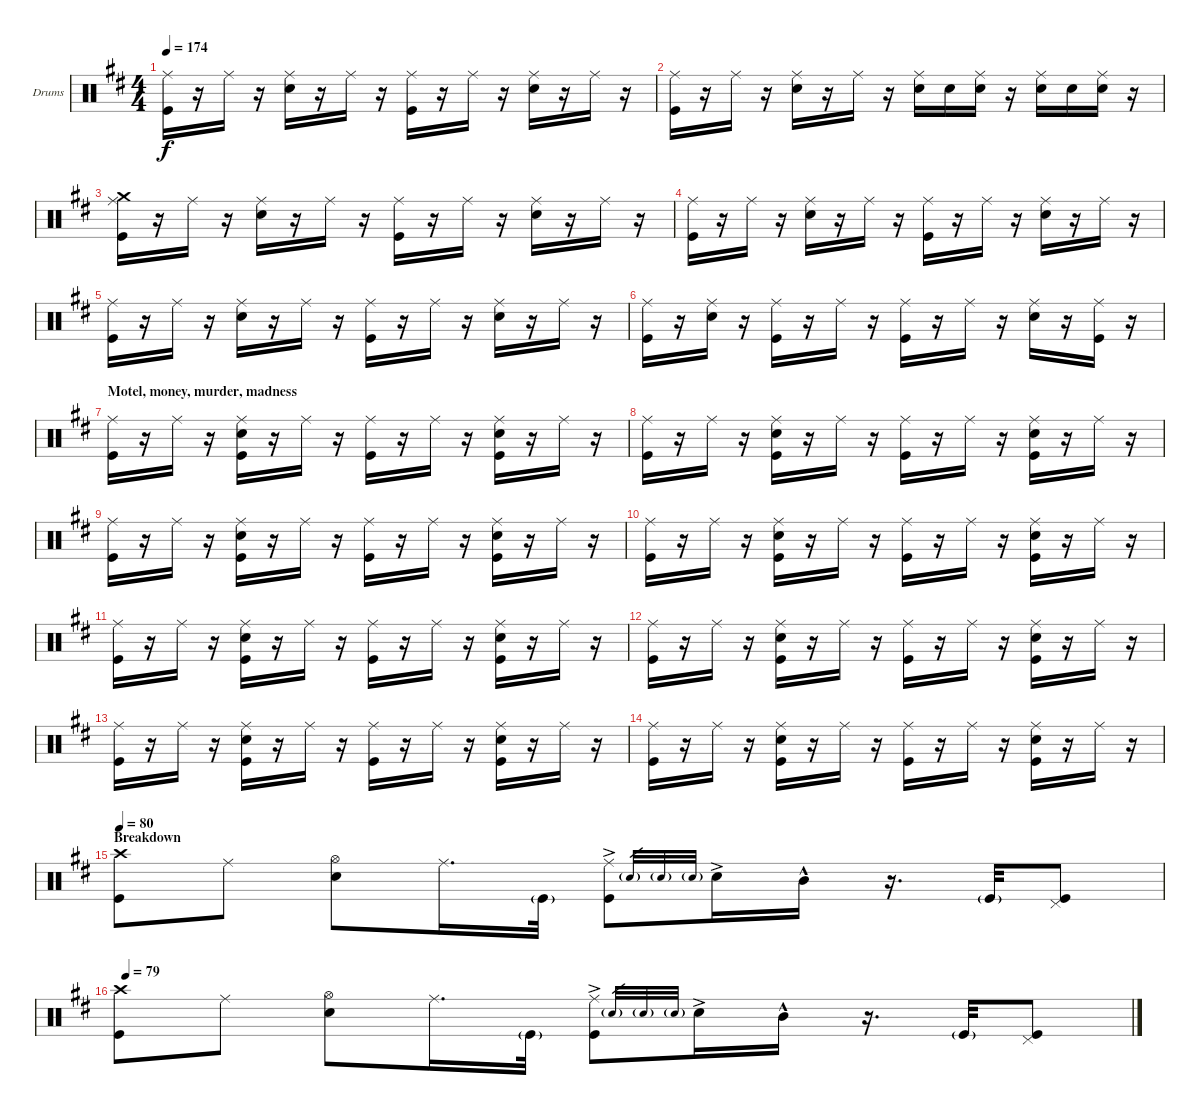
\bracketExtendMode groupsimilarinstruments
\firstSystemTrackNameOrientation horizontal
\otherSystemsTrackNameOrientation horizontal
\track ("Drumkit" "Drums") {instrument percussion}
\staff {score}
\articulation defaults
\ts (4 4)
\tempo 174
\clef neutral
\scale
0.333333
\ks d
("Kick (hit)" "Ride (middle)").16{dy f} r.16 "Ride (middle)".16 r.16 ("Snare (hit) 2" "Ride (middle)").16 r.16 "Ride (middle)".16 r.16 ("Kick (hit)" "Ride (middle)").16 r.16 "Ride (middle)".16 r.16 ("Snare (hit) 2" "Ride (middle)").16 r.16 "Ride (middle)".16 r.16 |
\scale
0.333333 ("Kick (hit)" "Ride (middle)").16 r.16 "Ride (middle)".16 r.16 ("Snare (hit) 2" "Ride (middle)").16 r.16 "Ride (middle)".16 r.16 ("Snare (hit) 2" "Ride (middle)").16 "Snare (hit) 2".16 ("Snare (hit) 2" "Ride (middle)").16 r.16 ("Snare (hit) 2" "Ride (middle)").16 "Snare (hit) 2".16 ("Snare (hit) 2" "Ride (middle)").16 r.16 |
\scale
0.333333 ("Ride (middle)" "Crash medium (hit)" "Kick (hit)").16 r.16 "Ride (middle)".16 r.16 ("Ride (middle)" "Snare (hit) 2").16 r.16 "Ride (middle)".16 r.16 ("Ride (middle)" "Kick (hit)").16 r.16 "Ride (middle)".16 r.16 ("Ride (middle)" "Snare (hit) 2").16 r.16 "Ride (middle)".16 r.16 |
\scale
0.333333 ("Ride (middle)" "Kick (hit)").16 r.16 "Ride (middle)".16 r.16 ("Ride (middle)" "Snare (hit) 2").16 r.16 "Ride (middle)".16 r.16 ("Kick (hit)" "Ride (middle)").16 r.16 "Ride (middle)".16 r.16 ("Ride (middle)" "Snare (hit) 2").16 r.16 "Ride (middle)".16 r.16 |
\scale
0.333333 ("Kick (hit)" "Ride (middle)").16 r.16 "Ride (middle)".16 r.16 ("Snare (hit) 2" "Ride (middle)").16 r.16 "Ride (middle)".16 r.16 ("Kick (hit)" "Ride (middle)").16 r.16 "Ride (middle)".16 r.16 ("Snare (hit) 2" "Ride (middle)").16 r.16 "Ride (middle)".16 r.16 |
\scale
0.333333 ("Kick (hit)" "Ride (middle)").16 r.16 ("Snare (hit) 2" "Ride (middle)").16 r.16 ("Kick (hit)" "Ride (middle)").16 r.16 "Ride (middle)".16 r.16 ("Kick (hit)" "Ride (middle)").16 r.16 "Ride (middle)".16 r.16 ("Snare (hit) 2" "Ride (middle)").16 r.16 ("Kick (hit)" "Ride (middle)").16 r.16 |
\section ("" "Motel, money, murder, madness")
\scale
0.333333 ("Kick (hit)" "Ride (middle)").16 r.16 "Ride (middle)".16 r.16 ("Kick (hit)" "Snare (hit) 2" "Ride (middle)").16 r.16 "Ride (middle)".16 r.16 ("Kick (hit)" "Ride (middle)").16 r.16 "Ride (middle)".16 r.16 ("Kick (hit)" "Snare (hit) 2" "Ride (middle)").16 r.16 "Ride (middle)".16 r.16 |
\scale
0.333333 ("Kick (hit)" "Ride (middle)").16 r.16 "Ride (middle)".16 r.16 ("Kick (hit)" "Snare (hit) 2" "Ride (middle)").16 r.16 "Ride (middle)".16 r.16 ("Kick (hit)" "Ride (middle)").16 r.16 "Ride (middle)".16 r.16 ("Kick (hit)" "Snare (hit) 2" "Ride (middle)").16 r.16 "Ride (middle)".16 r.16 |
\scale
0.333333 ("Kick (hit)" "Ride (middle)").16 r.16 "Ride (middle)".16 r.16 ("Kick (hit)" "Snare (hit) 2" "Ride (middle)").16 r.16 "Ride (middle)".16 r.16 ("Kick (hit)" "Ride (middle)").16 r.16 "Ride (middle)".16 r.16 ("Kick (hit)" "Snare (hit) 2" "Ride (middle)").16 r.16 "Ride (middle)".16 r.16 |
\scale
0.333333 ("Kick (hit)" "Ride (middle)").16 r.16 "Ride (middle)".16 r.16 ("Kick (hit)" "Snare (hit) 2" "Ride (middle)").16 r.16 "Ride (middle)".16 r.16 ("Kick (hit)" "Ride (middle)").16 r.16 "Ride (middle)".16 r.16 ("Kick (hit)" "Snare (hit) 2" "Ride (middle)").16 r.16 "Ride (middle)".16 r.16 |
\scale
0.333333 ("Kick (hit)" "Ride (middle)").16 r.16 "Ride (middle)".16 r.16 ("Kick (hit)" "Snare (hit) 2" "Ride (middle)").16 r.16 "Ride (middle)".16 r.16 ("Kick (hit)" "Ride (middle)").16 r.16 "Ride (middle)".16 r.16 ("Kick (hit)" "Snare (hit) 2" "Ride (middle)").16 r.16 "Ride (middle)".16 r.16 |
\scale
0.333333 ("Kick (hit)" "Ride (middle)").16 r.16 "Ride (middle)".16 r.16 ("Kick (hit)" "Snare (hit) 2" "Ride (middle)").16 r.16 "Ride (middle)".16 r.16 ("Kick (hit)" "Ride (middle)").16 r.16 "Ride (middle)".16 r.16 ("Kick (hit)" "Snare (hit) 2" "Ride (middle)").16 r.16 "Ride (middle)".16 r.16 |
\scale
0.304294 ("Kick (hit)" "Ride (middle)").16 r.16 "Ride (middle)".16 r.16 ("Kick (hit)" "Snare (hit) 2" "Ride (middle)").16 r.16 "Ride (middle)".16 r.16 ("Kick (hit)" "Ride (middle)").16 r.16 "Ride (middle)".16 r.16 ("Kick (hit)" "Snare (hit) 2" "Ride (middle)").16 r.16 "Ride (middle)".16 r.16 |
\scale
0.304294 ("Kick (hit)" "Ride (middle)").16 r.16 "Ride (middle)".16 r.16 ("Kick (hit)" "Snare (hit) 2" "Ride (middle)").16 r.16 "Ride (middle)".16 r.16 ("Kick (hit)" "Ride (middle)").16 r.16 "Ride (middle)".16 r.16 ("Kick (hit)" "Snare (hit) 2" "Ride (middle)").16 r.16 "Ride (middle)".16 r.16 |
\section ("" "Breakdown")
\tempo 80
\scale
0.391411 ("Kick (hit)" "Crash high (hit)").8 "Ride (middle)".8 ("Hi-Hat (open)" "Snare (hit) 2").8 "Ride (middle)".16{d} "Kick (hit)"{g}.32 ("Ride (middle)" "Kick (hit)"{ac}).8 "Snare (hit) 2"{g}.32{gr} "Snare (hit) 2"{g}.32{gr} "Snare (hit) 2"{g}.32{gr} "Snare (hit) 2"{ac}.16 "Mid Tom (hit)"{hac}.16 r.16{d} "Kick (hit)"{g}.32 ("Pedal Hi-Hat (hit)" "Kick (hit)").8 |
\tempo (79 0.00625)
\scale
0.333333 ("Kick (hit)" "Crash high (hit)").8 "Ride (middle)".8 ("Hi-Hat (open)" "Snare (hit) 2").8 "Ride (middle)".16{d} "Kick (hit)"{g}.32 ("Ride (middle)" "Kick (hit)"{ac}).8 "Snare (hit) 2"{g}.32{gr} "Snare (hit) 2"{g}.32{gr} "Snare (hit) 2"{g}.32{gr} "Snare (hit) 2"{ac}.16 "Mid Tom (hit)"{hac}.16 r.16{d} "Kick (hit)"{g}.32 ("Pedal Hi-Hat (hit)" "Kick (hit)").8
